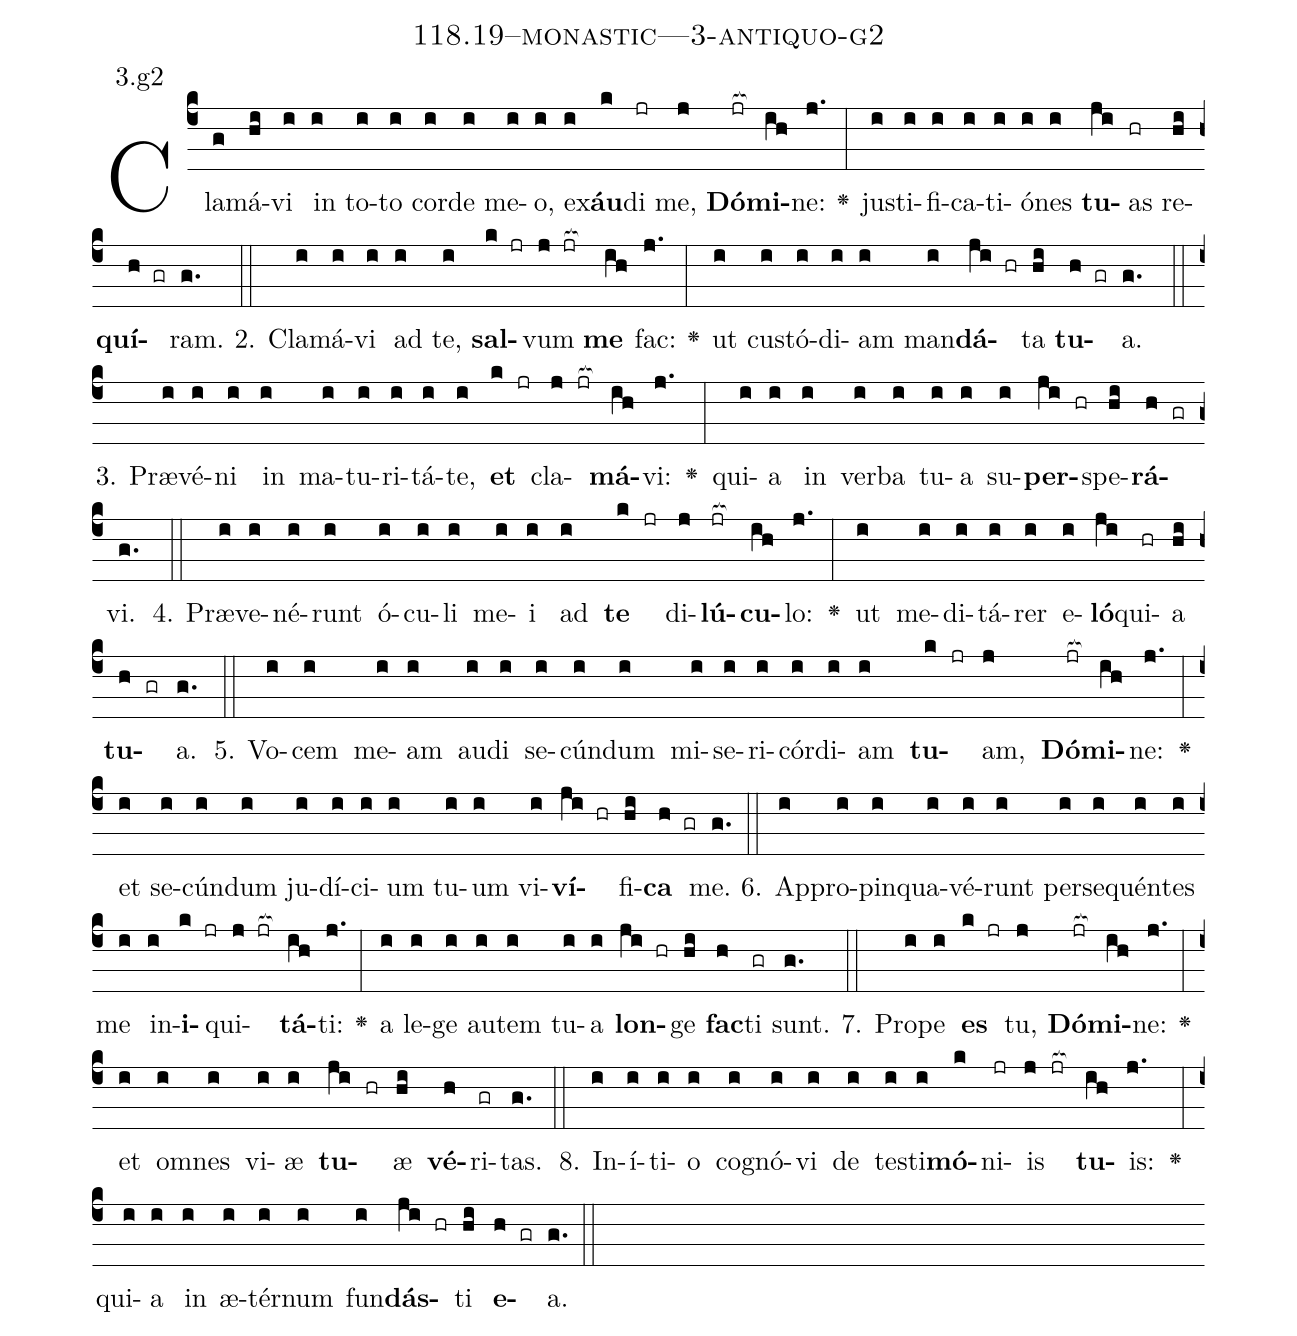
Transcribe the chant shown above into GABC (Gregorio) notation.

name: 118.19--monastic---3-antiquo-g2;
annotation: 3.g2;
%%
(c4)Cla(g)má(hi)vi(i) in(i) to(i)to(i) cor(i)de(i) me(i)o,(i) ex(i)<b>áu</b>(k)di(jr) me,(j) <b>Dó</b>(jr[ocb:1{])<b>mi</b>(ih[ocb:0}])ne:(j.) <v>\greheightstar</v>(:) jus(i)ti(i)fi(i)ca(i)ti(i)ó(i)nes(i) <b>tu</b>(ji)as(hr) re(hi)<b>quí</b>(h gr)ram.(g.) (::)
2. Cla(i)má(i)vi(i) ad(i) te,(i) <b>sal</b>(k jr)vum(j jr[ocb:1{]) <b>me</b>(ih[ocb:0}]) fac:(j.) <v>\greheightstar</v>(:) ut(i) cus(i)tó(i)di(i)am(i) man(i)<b>dá</b>(ji hr)ta(hi) <b>tu</b>(h gr)a.(g.) (::)
3. Præ(i)vé(i)ni(i) in(i) ma(i)tu(i)ri(i)tá(i)te,(i) <b>et</b>(k jr) cla(j jr[ocb:1{])<b>má</b>(ih[ocb:0}])vi:(j.) <v>\greheightstar</v>(:) qui(i)a(i) in(i) ver(i)ba(i) tu(i)a(i) su(i)<b>per</b>(ji hr)spe(hi)<b>rá</b>(h gr)vi.(g.) (::)
4. Præ(i)ve(i)né(i)runt(i) ó(i)cu(i)li(i) me(i)i(i) ad(i) <b>te</b>(k jr) di(j)<b>lú</b>(jr[ocb:1{])<b>cu</b>(ih[ocb:0}])lo:(j.) <v>\greheightstar</v>(:) ut(i) me(i)di(i)tá(i)rer(i) e(i)<b>ló</b>(ji)qui(hr)a(hi) <b>tu</b>(h gr)a.(g.) (::)
5. Vo(i)cem(i) me(i)am(i) au(i)di(i) se(i)cún(i)dum(i) mi(i)se(i)ri(i)cór(i)di(i)am(i) <b>tu</b>(k jr)am,(j) <b>Dó</b>(jr[ocb:1{])<b>mi</b>(ih[ocb:0}])ne:(j.) <v>\greheightstar</v>(:) et(i) se(i)cún(i)dum(i) ju(i)dí(i)ci(i)um(i) tu(i)um(i) vi(i)<b>ví</b>(ji hr)fi(hi)<b>ca</b>(h gr) me.(g.) (::)
6. Ap(i)pro(i)pin(i)qua(i)vé(i)runt(i) per(i)se(i)quén(i)tes(i) me(i) in(i)<b>i</b>(k jr)qui(j jr[ocb:1{])<b>tá</b>(ih[ocb:0}])ti:(j.) <v>\greheightstar</v>(:) a(i) le(i)ge(i) au(i)tem(i) tu(i)a(i) <b>lon</b>(ji hr)ge(hi) <b>fac</b>(h)ti(gr) sunt.(g.) (::)
7. Pro(i)pe(i) <b>es</b>(k jr) tu,(j) <b>Dó</b>(jr[ocb:1{])<b>mi</b>(ih[ocb:0}])ne:(j.) <v>\greheightstar</v>(:) et(i) om(i)nes(i) vi(i)æ(i) <b>tu</b>(ji hr)æ(hi) <b>vé</b>(h)ri(gr)tas.(g.) (::)
8. In(i)í(i)ti(i)o(i) co(i)gnó(i)vi(i) de(i) tes(i)ti(i)<b>mó</b>(k)ni(jr)is(j jr[ocb:1{]) <b>tu</b>(ih[ocb:0}])is:(j.) <v>\greheightstar</v>(:) qui(i)a(i) in(i) æ(i)tér(i)num(i) fun(i)<b>dás</b>(ji hr)ti(hi) <b>e</b>(h gr)a.(g.) (::)
